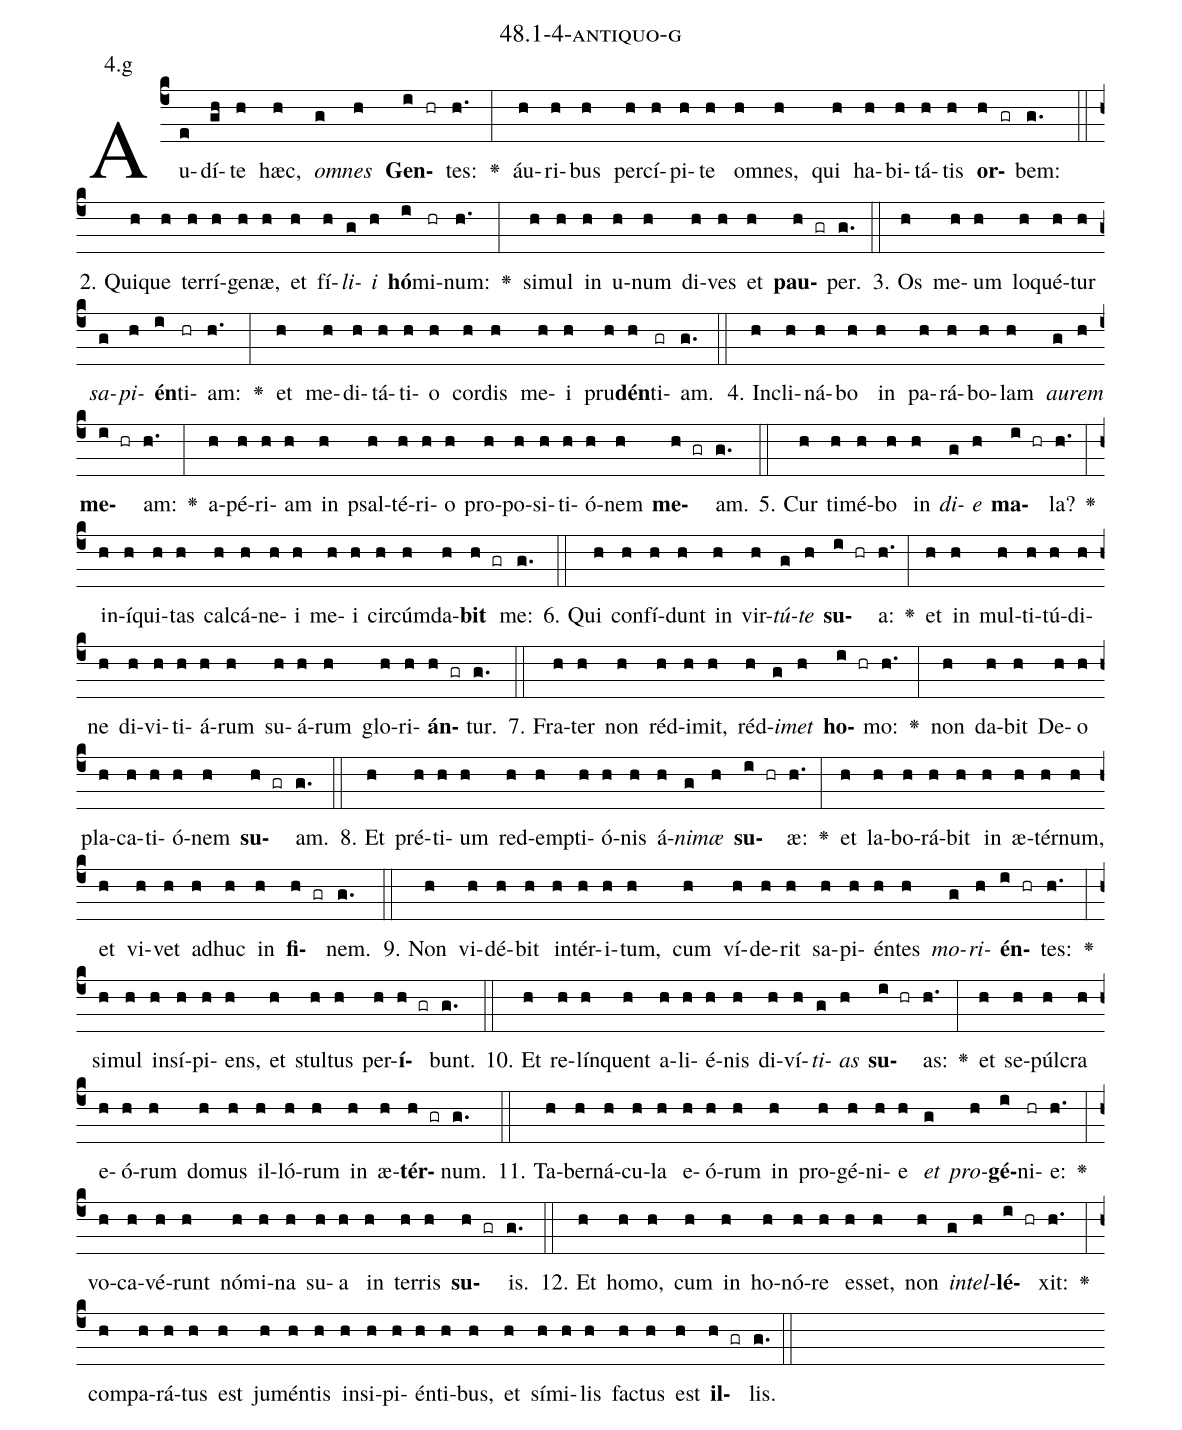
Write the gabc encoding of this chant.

name: 48.1-4-antiquo-g;
annotation: 4.g;
%%
(c4)Au(e)dí(gh)te(h) hæc,(h) <i>om</i>(g)<i>nes</i>(h) <b>Gen</b>(i hr)tes:(h.) <v>\greheightstar</v>(:) áu(h)ri(h)bus(h) per(h)cí(h)pi(h)te(h) om(h)nes,(h) qui(h) ha(h)bi(h)tá(h)tis(h) <b>or</b>(h gr)bem:(g.) (::)
2. Qui(h)que(h) ter(h)rí(h)ge(h)næ,(h) et(h) fí(h)<i>li</i>(g)<i>i</i>(h) <b>hó</b>(i)mi(hr)num:(h.) <v>\greheightstar</v>(:) si(h)mul(h) in(h) u(h)num(h) di(h)ves(h) et(h) <b>pau</b>(h gr)per.(g.) (::)
3. Os(h) me(h)um(h) lo(h)qué(h)tur(h) <i>sa</i>(g)<i>pi</i>(h)<b>én</b>(i)ti(hr)am:(h.) <v>\greheightstar</v>(:) et(h) me(h)di(h)tá(h)ti(h)o(h) cor(h)dis(h) me(h)i(h) pru(h)<b>dén</b>(h)ti(gr)am.(g.) (::)
4. In(h)cli(h)ná(h)bo(h) in(h) pa(h)rá(h)bo(h)lam(h) <i>au</i>(g)<i>rem</i>(h) <b>me</b>(i hr)am:(h.) <v>\greheightstar</v>(:) a(h)pé(h)ri(h)am(h) in(h) psal(h)té(h)ri(h)o(h) pro(h)po(h)si(h)ti(h)ó(h)nem(h) <b>me</b>(h gr)am.(g.) (::)
5. Cur(h) ti(h)mé(h)bo(h) in(h) <i>di</i>(g)<i>e</i>(h) <b>ma</b>(i hr)la?(h.) <v>\greheightstar</v>(:) in(h)í(h)qui(h)tas(h) cal(h)cá(h)ne(h)i(h) me(h)i(h) cir(h)cúm(h)da(h)<b>bit</b>(h gr) me:(g.) (::)
6. Qui(h) con(h)fí(h)dunt(h) in(h) vir(h)<i>tú</i>(g)<i>te</i>(h) <b>su</b>(i hr)a:(h.) <v>\greheightstar</v>(:) et(h) in(h) mul(h)ti(h)tú(h)di(h)ne(h) di(h)vi(h)ti(h)á(h)rum(h) su(h)á(h)rum(h) glo(h)ri(h)<b>án</b>(h gr)tur.(g.) (::)
7. Fra(h)ter(h) non(h) réd(h)i(h)mit,(h) réd(h)<i>i</i>(g)<i>met</i>(h) <b>ho</b>(i hr)mo:(h.) <v>\greheightstar</v>(:) non(h) da(h)bit(h) De(h)o(h) pla(h)ca(h)ti(h)ó(h)nem(h) <b>su</b>(h gr)am.(g.) (::)
8. Et(h) pré(h)ti(h)um(h) red(h)emp(h)ti(h)ó(h)nis(h) á(h)<i>ni</i>(g)<i>mæ</i>(h) <b>su</b>(i hr)æ:(h.) <v>\greheightstar</v>(:) et(h) la(h)bo(h)rá(h)bit(h) in(h) æ(h)tér(h)num,(h) et(h) vi(h)vet(h) ad(h)huc(h) in(h) <b>fi</b>(h gr)nem.(g.) (::)
9. Non(h) vi(h)dé(h)bit(h) in(h)tér(h)i(h)tum,(h) cum(h) ví(h)de(h)rit(h) sa(h)pi(h)én(h)tes(h) <i>mo</i>(g)<i>ri</i>(h)<b>én</b>(i hr)tes:(h.) <v>\greheightstar</v>(:) si(h)mul(h) in(h)sí(h)pi(h)ens,(h) et(h) stul(h)tus(h) per(h)<b>í</b>(h gr)bunt.(g.) (::)
10. Et(h) re(h)lín(h)quent(h) a(h)li(h)é(h)nis(h) di(h)ví(h)<i>ti</i>(g)<i>as</i>(h) <b>su</b>(i hr)as:(h.) <v>\greheightstar</v>(:) et(h) se(h)púl(h)cra(h) e(h)ó(h)rum(h) do(h)mus(h) il(h)ló(h)rum(h) in(h) æ(h)<b>tér</b>(h gr)num.(g.) (::)
11. Ta(h)ber(h)ná(h)cu(h)la(h) e(h)ó(h)rum(h) in(h) pro(h)gé(h)ni(h)e(h) <i>et</i>(g) <i>pro</i>(h)<b>gé</b>(i)ni(hr)e:(h.) <v>\greheightstar</v>(:) vo(h)ca(h)vé(h)runt(h) nó(h)mi(h)na(h) su(h)a(h) in(h) ter(h)ris(h) <b>su</b>(h gr)is.(g.) (::)
12. Et(h) ho(h)mo,(h) cum(h) in(h) ho(h)nó(h)re(h) es(h)set,(h) non(h) <i>in</i>(g)<i>tel</i>(h)<b>lé</b>(i hr)xit:(h.) <v>\greheightstar</v>(:) com(h)pa(h)rá(h)tus(h) est(h) ju(h)mén(h)tis(h) in(h)si(h)pi(h)én(h)ti(h)bus,(h) et(h) sí(h)mi(h)lis(h) fac(h)tus(h) est(h) <b>il</b>(h gr)lis.(g.) (::)
